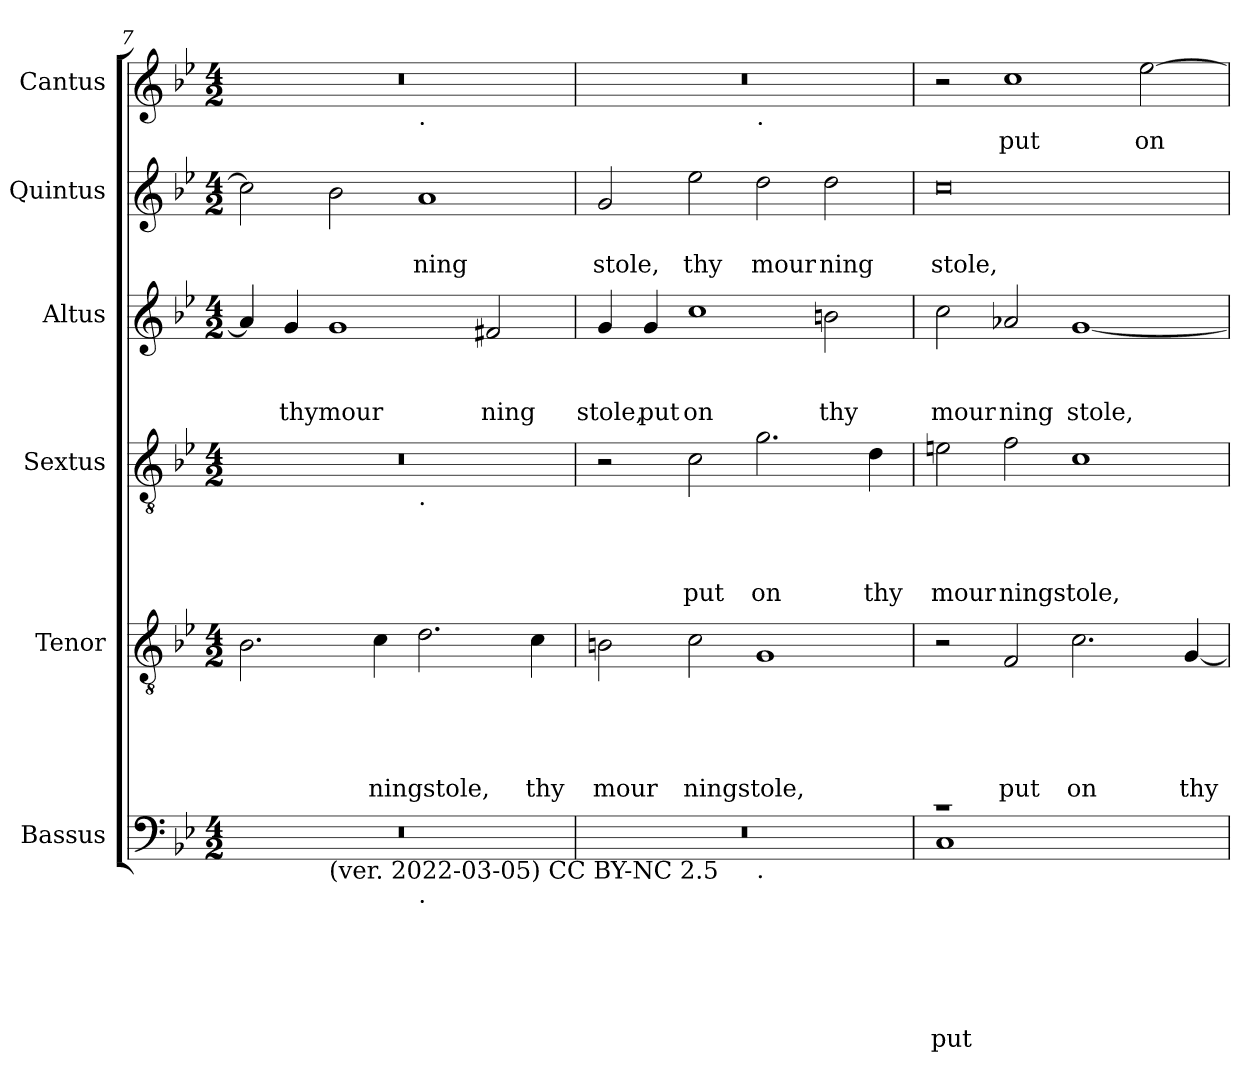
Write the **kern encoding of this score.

**kern	**text	**text	**text	**text	**text	**text	**kern	**text	**text	**text	**text	**text	**kern	**text	**text	**text	**text	**kern	**text	**text	**text	**kern	**text	**text	**kern	**text
*part6	*part6	*part6	*part6	*part6	*part6	*part6	*part5	*part5	*part5	*part5	*part5	*part5	*part4	*part4	*part4	*part4	*part4	*part3	*part3	*part3	*part3	*part2	*part2	*part2	*part1	*part1
*staff6	*staff6	*staff6	*staff6	*staff6	*staff6	*staff6	*staff5	*staff5	*staff5	*staff5	*staff5	*staff5	*staff4	*staff4	*staff4	*staff4	*staff4	*staff3	*staff3	*staff3	*staff3	*staff2	*staff2	*staff2	*staff1	*staff1
*I"Bassus	*	*	*	*	*	*	*I"Tenor	*	*	*	*	*	*I"Sextus	*	*	*	*	*I"Altus	*	*	*	*I"Quintus	*	*	*I"Cantus	*
*clefF4	*	*	*	*	*	*	*clefGv2	*	*	*	*	*	*clefGv2	*	*	*	*	*clefG2	*	*	*	*clefG2	*	*	*clefG2	*
*	*	*	*	*	*	*	*	*	*	*	*	*	*ITrd-2c-3	*	*	*	*	*	*	*	*	*	*	*	*	*
*k[b-e-]	*	*	*	*	*	*	*k[b-e-]	*	*	*	*	*	*k[b-e-a-d-g-]	*	*	*	*	*k[b-e-]	*	*	*	*k[b-e-]	*	*	*k[b-e-]	*
*B-:	*	*	*	*	*	*	*B-:	*	*	*	*	*	*D-:	*	*	*	*	*B-:	*	*	*	*B-:	*	*	*B-:	*
*M4/2	*	*	*	*	*	*	*M4/2	*	*	*	*	*	*M4/2	*	*	*	*	*M4/2	*	*	*	*M4/2	*	*	*M4/2	*
=7	=7	=7	=7	=7	=7	=7	=7	=7	=7	=7	=7	=7	=7	=7	=7	=7	=7	=7	=7	=7	=7	=7	=7	=7	=7	=7
*^	*	*	*	*	*	*	*	*	*	*	*	*	*^	*	*	*	*	*	*	*	*	*	*	*	*^	*
*	*^	*	*	*	*	*	*	*	*	*	*	*	*	*	*	*	*	*	*	*	*	*	*	*	*	*	*	*	*
0r	2ryy	1ryy	.	.	.	.	.	.	2.B-\	.	.	.	.	.	0r	1ryy	.	.	.	.	4a/]	.	.	.	2cc\]	.	.	0r	1ryy	.
!	!	!	!	!	!	!	!	!	!	!	!	!	!	!	!	!	!	!	!	!	!	!	!	!LO:LY:b	!	!	!	!	!	!
.	.	.	.	.	.	.	.	.	.	.	.	.	.	.	.	.	.	.	.	.	4g/	.	.	thymour	.	.	.	.	.	.
!	!LO:TX:b:t=(ver. 2022-03-05) CC BY-NC 2.5	!	!	!	!	!	!	!	!	!	!	!	!	!	!	!	!	!	!	!	!	!	!	!	!	!	!	!	!	!
.	1.ryy	.	.	.	.	.	.	.	.	.	.	.	.	.	.	.	.	.	.	.	1g	.	.	.	2b-\	.	.	.	.	.
!	!	!	!	!	!	!	!	!	!	!	!	!	!	!LO:LY:b	!	!	!	!	!	!	!	!	!	!	!	!	!	!	!	!
.	.	.	.	.	.	.	.	.	4c\	.	.	.	.	ningstole,	.	.	.	.	.	.	.	.	.	.	.	.	.	.	.	.
!	!	!	!	!	!	!	!	!	!	!	!	!	!	!	!	!	!	!	!	!	!	!	!	!	!	!	!	!	!LO:TX:b:t=.	!
!	!	!	!	!	!	!	!	!	!	!	!	!	!	!	!	!LO:TX:b:t=.	!	!	!	!	!	!	!	!	!	!	!	!	!	!
!	!	!LO:TX:b:t=.	!	!	!	!	!	!	!	!	!	!	!	!	!	!	!	!	!	!	!	!	!	!	!	!	!	!	!	!
!	!	!	!	!	!	!	!	!	!	!	!	!	!	!	!	!	!	!	!	!	!	!	!	!	!	!	!LO:LY:b	!	!	!
.	.	1ryy	.	.	.	.	.	.	2.d\	.	.	.	.	.	.	1ryy	.	.	.	.	.	.	.	.	1a	.	ning	.	1ryy	.
!	!	!	!	!	!	!	!	!	!	!	!	!	!	!	!	!	!	!	!	!	!	!	!	!LO:LY:b	!	!	!	!	!	!
.	.	.	.	.	.	.	.	.	.	.	.	.	.	.	.	.	.	.	.	.	2f#X/	.	.	ning	.	.	.	.	.	.
!	!	!	!	!	!	!	!	!	!	!	!	!	!	!LO:LY:b	!	!	!	!	!	!	!	!	!	!	!	!	!	!	!	!
.	.	.	.	.	.	.	.	.	4c\	.	.	.	.	thy	.	.	.	.	.	.	.	.	.	.	.	.	.	.	.	.
=8	=8	=8	=8	=8	=8	=8	=8	=8	=8	=8	=8	=8	=8	=8	=8	=8	=8	=8	=8	=8	=8	=8	=8	=8	=8	=8	=8	=8	=8	=8
!	!	!	!	!	!	!	!	!	!	!	!	!	!	!LO:LY:b	!	!	!	!	!	!	!	!	!	!LO:LY:b	!	!	!LO:LY:b	!	!	!
*	*v	*v	*	*	*	*	*	*	*	*	*	*	*	*	*v	*v	*	*	*	*	*	*	*	*	*	*	*	*	*	*
0r	1ryy	.	.	.	.	.	.	2Bn\	.	.	.	.	mour	2r	.	.	.	.	4g/	.	.	stole,	2g/	.	stole,	0r	1ryy	.
!	!	!	!	!	!	!	!	!	!	!	!	!	!	!	!	!	!	!	!	!	!	!LO:LY:b	!	!	!	!	!	!
.	.	.	.	.	.	.	.	.	.	.	.	.	.	.	.	.	.	.	4g/	.	.	put	.	.	.	.	.	.
!	!	!	!	!	!	!	!	!	!	!	!	!	!LO:LY:b	!	!	!	!	!LO:LY:b	!	!	!	!LO:LY:b	!	!	!LO:LY:b	!	!	!
.	.	.	.	.	.	.	.	2c\	.	.	.	.	ningstole,	2e-\	.	.	.	put	1cc	.	.	on	2ee-\	.	thy	.	.	.
!	!	!	!	!	!	!	!	!	!	!	!	!	!	!	!	!	!	!	!	!	!	!	!	!	!	!	!LO:TX:b:t=.	!
!	!LO:TX:b:t=.	!	!	!	!	!	!	!	!	!	!	!	!	!	!	!	!	!	!	!	!	!	!	!	!	!	!	!
!	!	!	!	!	!	!	!	!	!	!	!	!	!	!	!	!	!	!LO:LY:b	!	!	!	!	!	!	!LO:LY:b	!	!	!
.	1ryy	.	.	.	.	.	.	1G	.	.	.	.	.	2.b-\	.	.	.	on	.	.	.	.	2dd\	.	mour	.	1ryy	.
!	!	!	!	!	!	!	!	!	!	!	!	!	!	!	!	!	!	!	!	!	!	!LO:LY:b	!	!	!LO:LY:b	!	!	!
.	.	.	.	.	.	.	.	.	.	.	.	.	.	.	.	.	.	.	2bn\	.	.	thy	2dd\	.	ning	.	.	.
!	!	!	!	!	!	!	!	!	!	!	!	!	!	!	!	!	!	!LO:LY:b	!	!	!	!	!	!	!	!	!	!
.	.	.	.	.	.	.	.	.	.	.	.	.	.	4f\	.	.	.	thy	.	.	.	.	.	.	.	.	.	.
=9	=9	=9	=9	=9	=9	=9	=9	=9	=9	=9	=9	=9	=9	=9	=9	=9	=9	=9	=9	=9	=9	=9	=9	=9	=9	=9	=9	=9
!	!	!	!	!	!	!	!LO:LY:b	!	!	!	!	!	!	!	!	!	!	!LO:LY:b	!	!	!	!LO:LY:b	!	!	!LO:LY:b	!	!	!
*	*	*	*	*	*	*	*	*	*	*	*	*	*	*	*	*	*	*	*	*	*	*	*	*	*	*v	*v	*
1rc	1C	.	.	.	.	.	put	2r	.	.	.	.	.	2gn\	.	.	.	mour	2cc\	.	.	mour	0cc	.	stole,	2r	.
!	!	!	!	!	!	!	!	!	!	!	!	!	!LO:LY:b	!	!	!	!	!LO:LY:b	!	!	!	!LO:LY:b	!	!	!	!	!LO:LY:b
.	.	.	.	.	.	.	.	2F/	.	.	.	.	put	2a-\	.	.	.	ningstole,	2a-X/	.	.	ning	.	.	.	1cc	put
!	!	!	!	!	!	!	!	!	!	!	!	!	!LO:LY:b	!	!	!	!	!	!	!	!	!LO:LY:b	!	!	!	!	!
1ryy	1ryy	.	.	.	.	.	.	2.c\	.	.	.	.	on	1e-	.	.	.	.	[>1g	.	.	stole,	.	.	.	.	.
!	!	!	!	!	!	!	!	!	!	!	!	!	!	!	!	!	!	!	!	!	!	!	!	!	!	!	!LO:LY:b
.	.	.	.	.	.	.	.	.	.	.	.	.	.	.	.	.	.	.	.	.	.	.	.	.	.	[>2ee-\	on
!	!	!	!	!	!	!	!	!	!	!	!	!	!LO:LY:b	!	!	!	!	!	!	!	!	!	!	!	!	!	!
.	.	.	.	.	.	.	.	[>4G/	.	.	.	.	thy	.	.	.	.	.	.	.	.	.	.	.	.	.	.
*v	*v	*	*	*	*	*	*	*	*	*	*	*	*	*	*	*	*	*	*	*	*	*	*	*	*	*	*
=	=	=	=	=	=	=	=	=	=	=	=	=	=	=	=	=	=	=	=	=	=	=	=	=	=	=
*-	*-	*-	*-	*-	*-	*-	*-	*-	*-	*-	*-	*-	*-	*-	*-	*-	*-	*-	*-	*-	*-	*-	*-	*-	*-	*-
